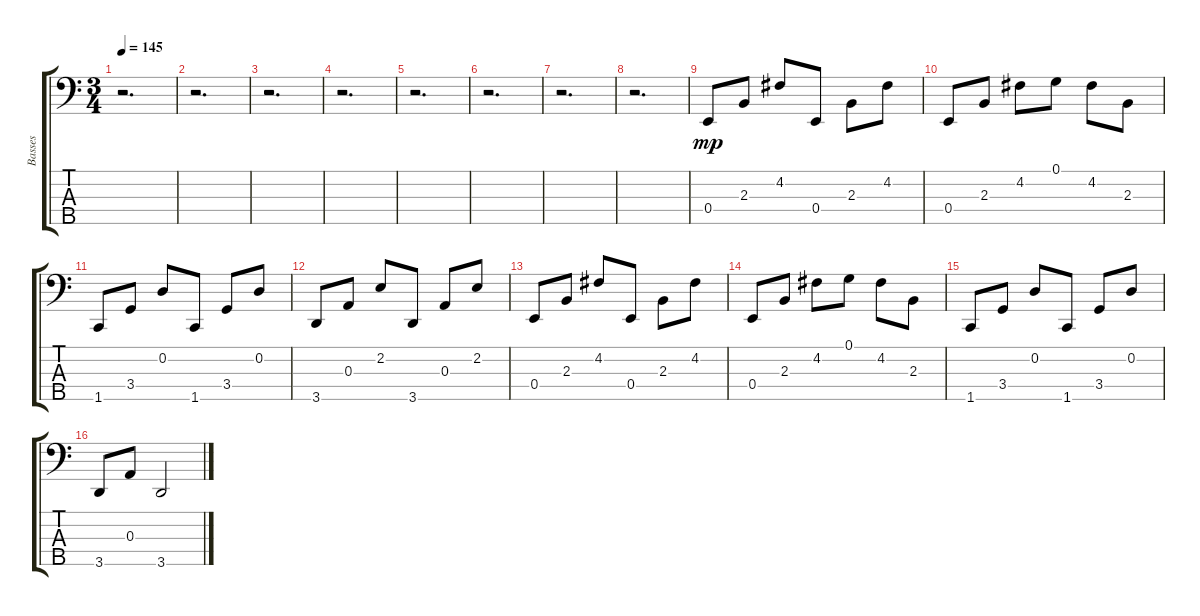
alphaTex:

\track ("Basses" "Basses") {instrument contrabass}
\staff {score tabs}
\tuning (G2 D2 A1 E1 B0) {hide}
\ts (3 4)
\tempo 145
\clef f4
\ks c
r.2{d dy mp} |
r.2{d} |
r.2{d} |
r.2{d} |
r.2{d} |
r.2{d} |
r.2{d} |
r.2{d} |
0.4.8 2.3.8 4.2.8 0.4.8 2.3.8 4.2.8 |
0.4.8 2.3.8 4.2.8 0.1.8 4.2.8 2.3.8 |
1.5.8 3.4.8 0.2.8 1.5.8 3.4.8 0.2.8 |
3.5.8 0.3.8 2.2.8 3.5.8 0.3.8 2.2.8 |
0.4.8 2.3.8 4.2.8 0.4.8 2.3.8 4.2.8 |
0.4.8 2.3.8 4.2.8 0.1.8 4.2.8 2.3.8 |
1.5.8 3.4.8 0.2.8 1.5.8 3.4.8 0.2.8 |
3.5.8 0.3.8 3.5.2
